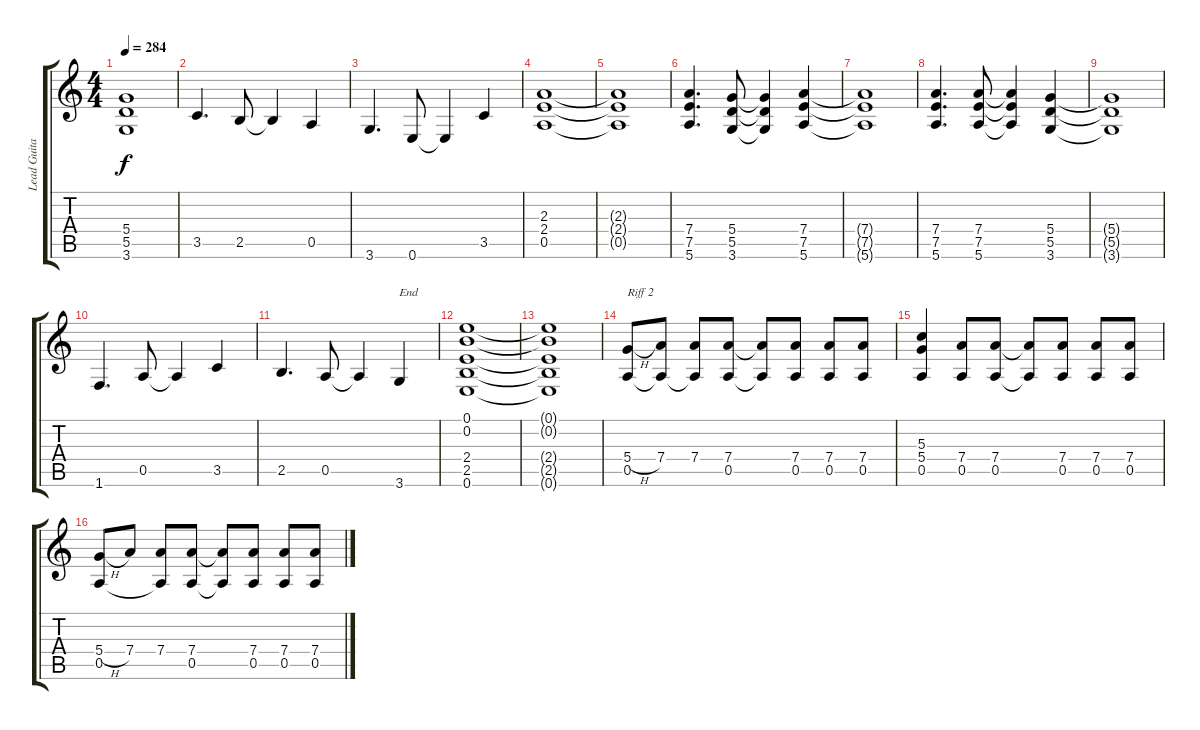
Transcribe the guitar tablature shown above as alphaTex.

\track ("Lead Guitar 1" "Lead Guita") {instrument overdrivenguitar}
\staff {score tabs}
\tuning (E4 B3 G3 D3 A2 E2) {hide}
\ts (4 4)
\tempo 284
\clef g2
\ks c
(5.4{t} 5.5{t} 3.6{t}).1{dy f} |
3.5.4{d} 2.5.8 2.5{t}.4 0.5.4 |
3.6.4{d} 0.6.8 0.6{t}.4 3.5.4 |
(2.3 2.4 0.5).1 |
(2.3{t} 2.4{t} 0.5{t}).1 |
(7.4 7.5 5.6).4{d} (5.4 5.5 3.6).8 (5.4{t} 5.5{t} 3.6{t}).4 (7.4 7.5 5.6).4 |
(7.4{t} 7.5{t} 5.6{t}).1 |
(7.4 7.5 5.6).4{d} (7.4 7.5 5.6).8 (7.4{t} 7.5{t} 5.6{t}).4 (5.4 5.5 3.6).4 |
(5.4{t} 5.5{t} 3.6{t}).1 |
1.6.4{d} 0.5.8 0.5{t}.4 3.5.4 |
2.5.4{d} 0.5.8 0.5{t}.4 3.6.4{txt "End"} |
(0.1 0.2 2.4 2.5 0.6).1 |
(0.1{t} 0.2{t} 2.4{t} 2.5{t} 0.6{t}).1 |
(5.4{h} 0.5).8{txt "Riff 2"} (7.4 0.5{t}).8 (7.4 0.5{t}).8 (7.4 0.5).8 (7.4{t} 0.5{t}).8 (7.4 0.5).8 (7.4 0.5).8 (7.4 0.5).8 |
(5.3 5.4 0.5).4 (7.4 0.5).8 (7.4 0.5).8 (7.4{t} 0.5{t}).8 (7.4 0.5).8 (7.4 0.5).8 (7.4 0.5).8 |
(5.4{h} 0.5).8 7.4.8 (7.4 0.5{t}).8 (7.4 0.5).8 (7.4{t} 0.5{t}).8 (7.4 0.5).8 (7.4 0.5).8 (7.4 0.5).8
